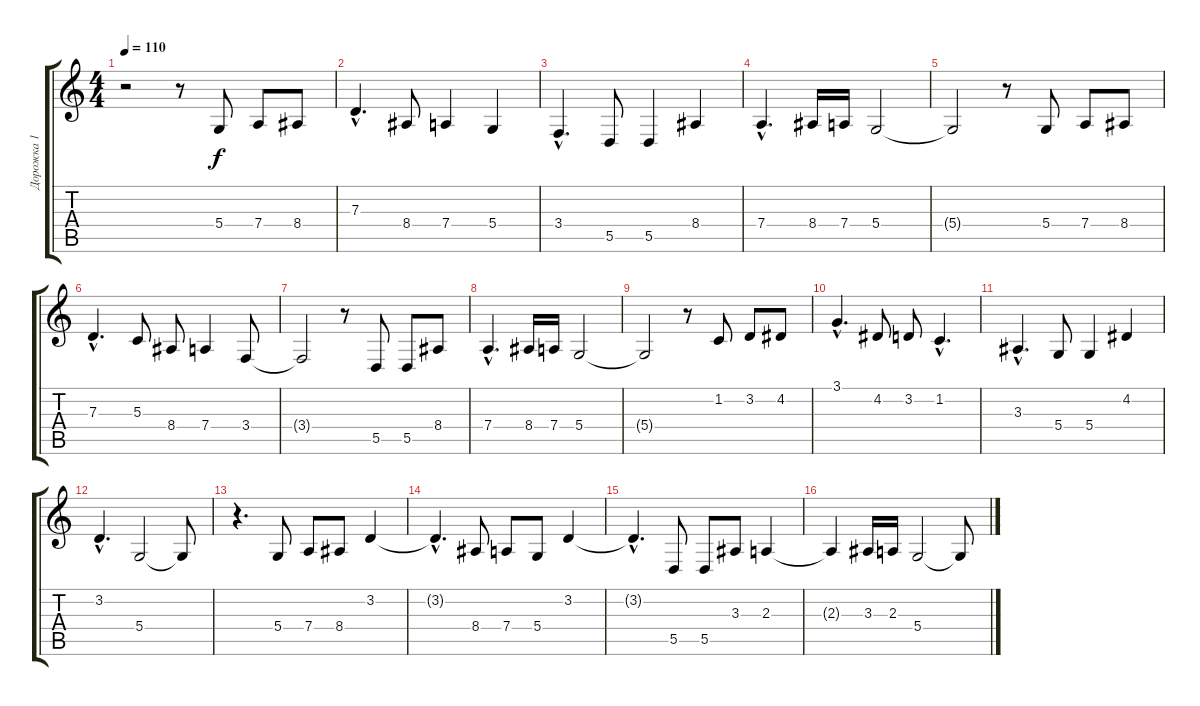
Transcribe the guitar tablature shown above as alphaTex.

\track ("Дорожка 1" "Дорожка 1") {instrument electricpiano1}
\staff {score tabs}
\tuning (E4 B3 G3 D3 A2 E2) {hide}
\ts (4 4)
\tempo 110
\clef g2
\ks c
r.2{dy f instrument electricpiano1} r.8 5.4.8 7.4.8 8.4.8 |
7.3{hac}.4{d} 8.4.8 7.4.4 5.4.4 |
3.4{hac}.4{d} 5.5.8 5.5.4 8.4.4 |
7.4{hac}.4{d} 8.4.16 7.4.16 5.4.2 |
5.4{t}.2 r.8 5.4.8 7.4.8 8.4.8 |
7.3{hac}.4{d} 5.3.8 8.4.8 7.4.4 3.4.8 |
3.4{t}.2 r.8 5.5.8 5.5.8 8.4.8 |
7.4{hac}.4{d} 8.4.16 7.4.16 5.4.2 |
5.4{t}.2 r.8 1.2.8 3.2.8 4.2.8 |
3.1{hac}.4{d} 4.2.8 3.2.8 1.2{hac}.4{d} |
3.3{hac}.4{d} 5.4.8 5.4.4 4.2.4 |
3.2{hac}.4{d} 5.4.2 5.4{t}.8 |
r.4{d} 5.4.8 7.4.8 8.4.8 3.2.4 |
3.2{hac t}.4{d} 8.4.8 7.4.8 5.4.8 3.2.4 |
3.2{hac t}.4{d} 5.5.8 5.5.8 3.3.8 2.3.4 |
2.3{t}.4 3.3.16 2.3.16 5.4.2 5.4{t}.8
